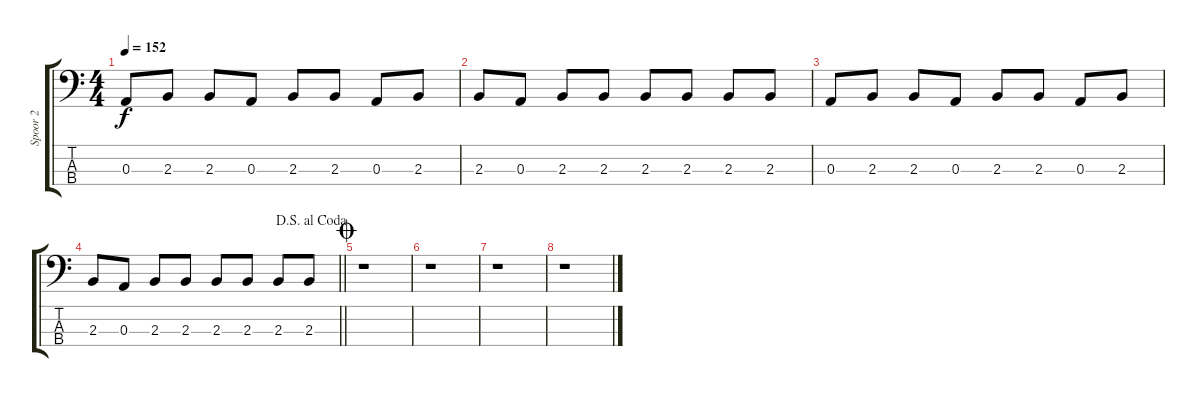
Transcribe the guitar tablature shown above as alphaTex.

\track ("Spoor 2" "Spoor 2") {instrument electricbassfinger}
\staff {score tabs}
\tuning (G2 D2 A1 E1) {hide}
\ts (4 4)
\tempo 152
\clef f4
\ks c
0.3.8{dy f} 2.3.8 2.3.8 0.3.8 2.3.8 2.3.8 0.3.8 2.3.8 |
2.3.8 0.3.8 2.3.8 2.3.8 2.3.8 2.3.8 2.3.8 2.3.8 |
0.3.8 2.3.8 2.3.8 0.3.8 2.3.8 2.3.8 0.3.8 2.3.8 |
\jump dalsegnoalcoda
\barLineRight lightlight
2.3.8 0.3.8 2.3.8 2.3.8 2.3.8 2.3.8 2.3.8 2.3.8 |
\jump coda
r.1 |
r.1 |
r.1 |
r.1
